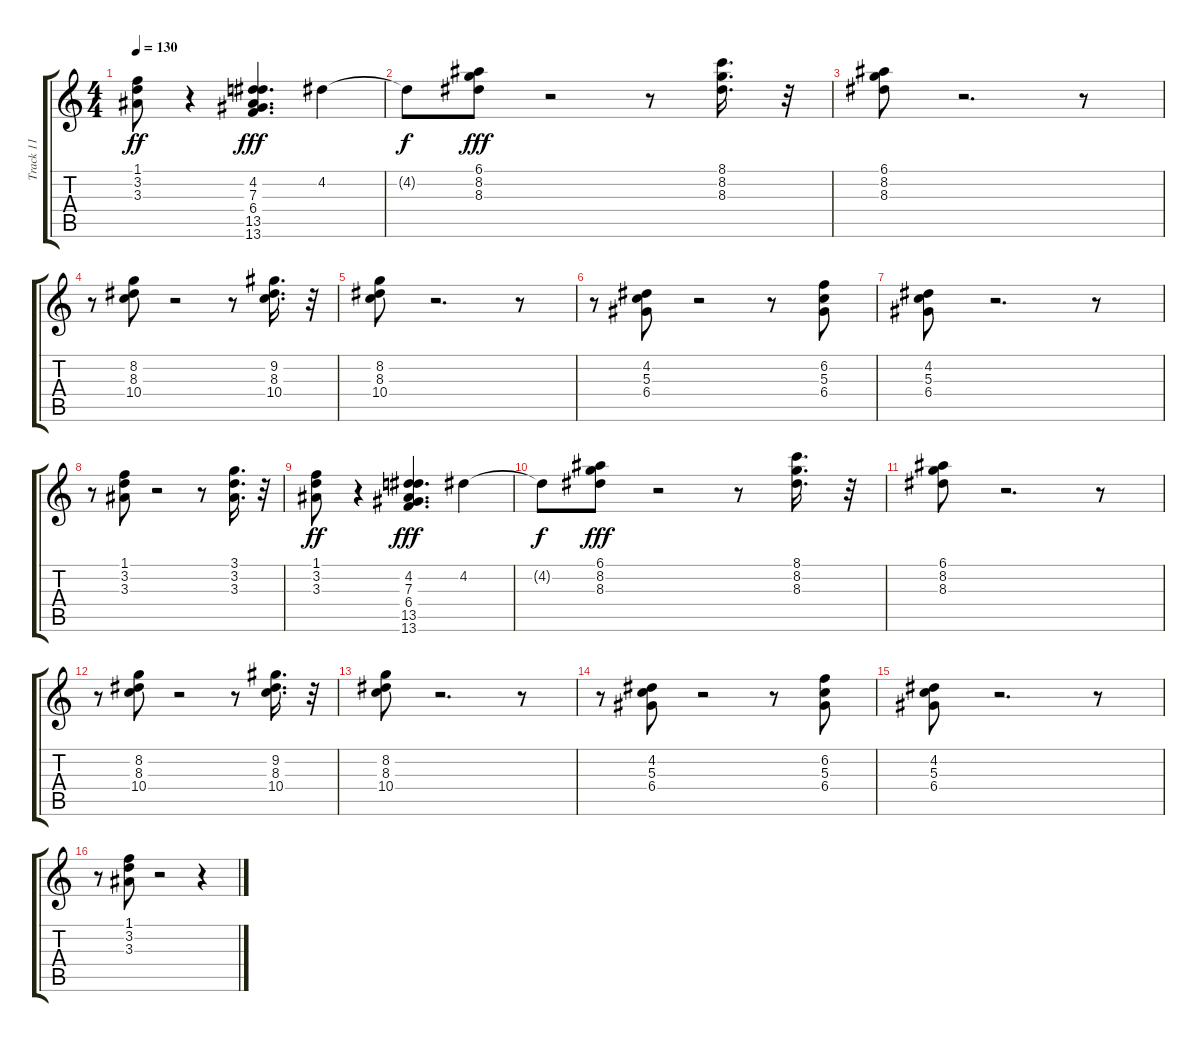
\track ("Track 11" "Track 11") {instrument acousticguitarnylon}
\staff {score tabs}
\tuning (E4 B3 G3 D3 A2 E2) {hide}
\ts (4 4)
\tempo 130
\clef g2
\ks c
(1.1 3.2 3.3).8{dy ff} r.4 (4.2 7.3 6.4 13.5 13.6).4{d dy fff} 4.2.4 |
4.2{t}.8{dy f} (6.1 8.2 8.3).8{dy fff instrument acousticguitarnylon} r.2 r.8 (8.1 8.2 8.3).16{d} r.32 |
(6.1 8.2 8.3).8 r.2{d} r.8 |
r.8 (8.2 8.3 10.4).8 r.2 r.8 (9.2 8.3 10.4).16{d} r.32 |
(8.2 8.3 10.4).8 r.2{d} r.8 |
r.8 (4.2 5.3 6.4).8 r.2 r.8 (6.2 5.3 6.4).8 |
(4.2 5.3 6.4).8 r.2{d} r.8 |
r.8 (1.1 3.2 3.3).8 r.2 r.8 (3.1 3.2 3.3).16{d} r.32 |
(1.1 3.2 3.3).8{dy ff} r.4 (4.2 7.3 6.4 13.5 13.6).4{d dy fff} 4.2.4 |
4.2{t}.8{dy f} (6.1 8.2 8.3).8{dy fff instrument acousticguitarnylon} r.2 r.8 (8.1 8.2 8.3).16{d} r.32 |
(6.1 8.2 8.3).8 r.2{d} r.8 |
r.8 (8.2 8.3 10.4).8 r.2 r.8 (9.2 8.3 10.4).16{d} r.32 |
(8.2 8.3 10.4).8 r.2{d} r.8 |
r.8 (4.2 5.3 6.4).8 r.2 r.8 (6.2 5.3 6.4).8 |
(4.2 5.3 6.4).8 r.2{d} r.8 |
r.8 (1.1 3.2 3.3).8 r.2 r.4
